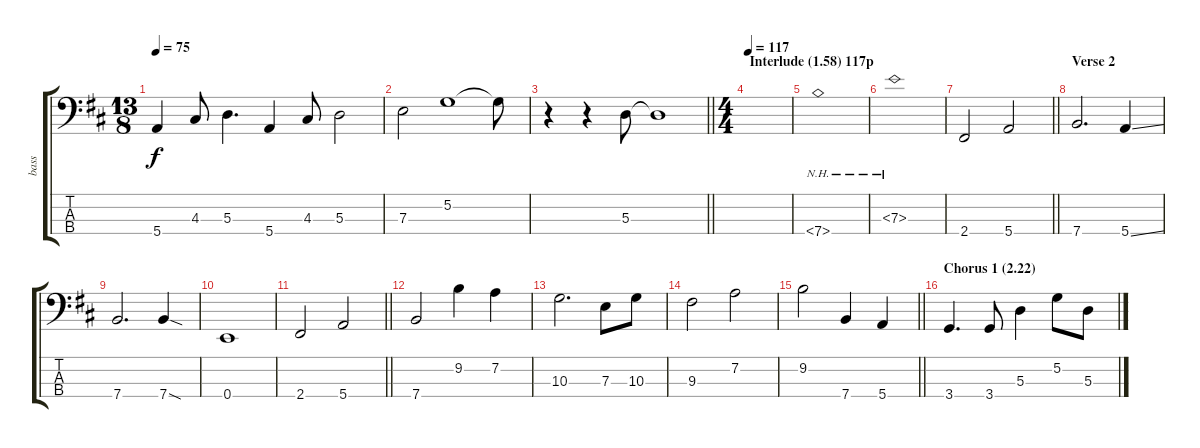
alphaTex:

\track ("bass" "bass") {instrument electricbassfinger}
\staff {score tabs}
\tuning (G2 D2 A1 E1) {hide}
\ts (13 8)
\tempo 75
\clef f4
\ks d
5.4.4{dy f} 4.3.8 5.3.4{d} 5.4.4 4.3.8 5.3.2 |
7.3.2 5.2.1 5.2{t}.8 |
\barLineRight lightlight
r.4 r.4 5.3.8 5.3{t}.1 |
\ts (4 4)
\section ("" "Interlude (1.58) 117p")
\tempo 117
|
7.4{nh}.1 |
7.3{nh}.1 |
\barLineRight lightlight
2.4.2 5.4.2 |
\section ("" "Verse 2")
7.4.2{d} 5.4{ss}.4 |
7.4.2{d} 7.4{sod}.4 |
0.4.1 |
\barLineRight lightlight
2.4.2 5.4.2 |
7.4.2 9.2.4 7.2.4 |
10.3.2{d} 7.3.8 10.3.8 |
9.3.2 7.2.2 |
\barLineRight lightlight
9.2.2 7.4.4 5.4.4 |
\section ("" "Chorus 1 (2.22)")
3.4.4{d} 3.4.8 5.3.4 5.2.8 5.3.8
